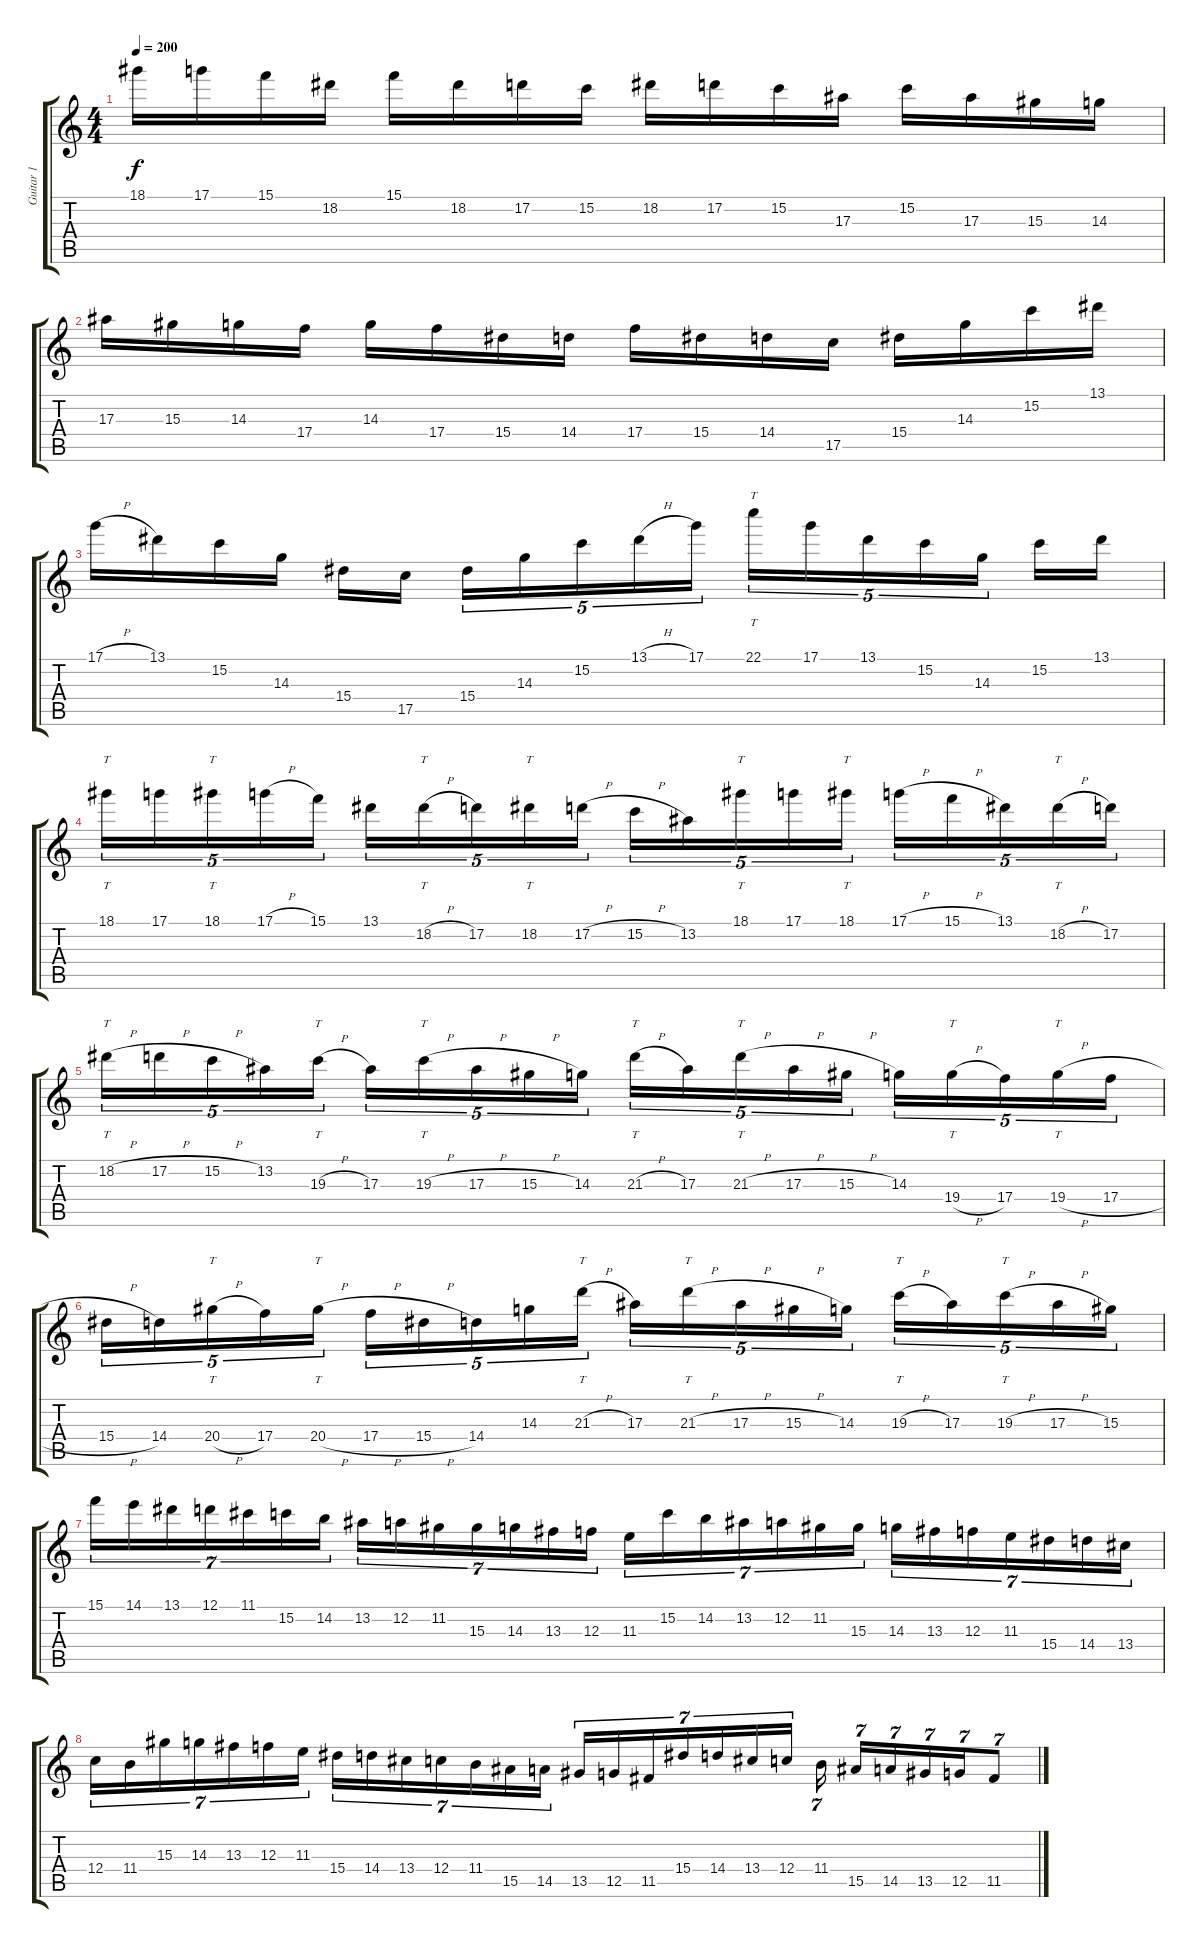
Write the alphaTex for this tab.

\track ("Guitar 1" "Guitar 1") {instrument distortionguitar}
\staff {score tabs}
\tuning (D4 A3 F3 C3 G2 C2) {hide}
\ts (4 4)
\tempo 200
\clef g2
\ks c
18.1.16{dy f} 17.1.16 15.1.16 18.2.16 15.1.16 18.2.16 17.2.16 15.2.16 18.2.16 17.2.16 15.2.16 17.3.16 15.2.16 17.3.16 15.3.16 14.3.16 |
17.3.16 15.3.16 14.3.16 17.4.16 14.3.16 17.4.16 15.4.16 14.4.16 17.4.16 15.4.16 14.4.16 17.5.16 15.4.16 14.3.16 15.2.16 13.1.16 |
17.1{h}.16 13.1.16 15.2.16 14.3.16 15.4.16 17.5.16{beam splitsecondary} 15.4.16{tu (5 4)} 14.3.16{tu (5 4)} 15.2.16{tu (5 4)} 13.1{h}.16{tu (5 4)} 17.1.16{tu (5 4) beam splitsecondary} 22.1.16{tt tu (5 4)} 17.1.16{tu (5 4)} 13.1.16{tu (5 4)} 15.2.16{tu (5 4)} 14.3.16{tu (5 4) beam splitsecondary} 15.2.16 13.1.16 |
18.1.16{tt tu (5 4)} 17.1.16{tu (5 4)} 18.1.16{tt tu (5 4)} 17.1{h}.16{tu (5 4)} 15.1.16{tu (5 4)} 13.1.16{tu (5 4)} 18.2{h}.16{tt tu (5 4)} 17.2.16{tu (5 4)} 18.2.16{tt tu (5 4)} 17.2{h}.16{tu (5 4)} 15.2{h}.16{tu (5 4)} 13.2.16{tu (5 4)} 18.1.16{tt tu (5 4)} 17.1.16{tu (5 4)} 18.1.16{tt tu (5 4)} 17.1{h}.16{tu (5 4)} 15.1{h}.16{tu (5 4)} 13.1.16{tu (5 4)} 18.2{h}.16{tt tu (5 4)} 17.2.16{tu (5 4)} |
18.2{h}.16{tt tu (5 4)} 17.2{h}.16{tu (5 4)} 15.2{h}.16{tu (5 4)} 13.2.16{tu (5 4)} 19.3{h}.16{tt tu (5 4)} 17.3.16{tu (5 4)} 19.3{h}.16{tt tu (5 4)} 17.3{h}.16{tu (5 4)} 15.3{h}.16{tu (5 4)} 14.3.16{tu (5 4)} 21.3{h}.16{tt tu (5 4)} 17.3.16{tu (5 4)} 21.3{h}.16{tt tu (5 4)} 17.3{h}.16{tu (5 4)} 15.3{h}.16{tu (5 4)} 14.3.16{tu (5 4)} 19.4{h}.16{tt tu (5 4)} 17.4.16{tu (5 4)} 19.4{h}.16{tt tu (5 4)} 17.4{h}.16{tu (5 4)} |
15.4{h}.16{tu (5 4)} 14.4.16{tu (5 4)} 20.4{h}.16{tt tu (5 4)} 17.4.16{tu (5 4)} 20.4{h}.16{tt tu (5 4)} 17.4{h}.16{tu (5 4)} 15.4{h}.16{tu (5 4)} 14.4.16{tu (5 4)} 14.3.16{tu (5 4)} 21.3{h}.16{tt tu (5 4)} 17.3.16{tu (5 4)} 21.3{h}.16{tt tu (5 4)} 17.3{h}.16{tu (5 4)} 15.3{h}.16{tu (5 4)} 14.3.16{tu (5 4)} 19.3{h}.16{tt tu (5 4)} 17.3.16{tu (5 4)} 19.3{h}.16{tt tu (5 4)} 17.3{h}.16{tu (5 4)} 15.3.16{tu (5 4)} |
15.1.16{tu (7 4)} 14.1.16{tu (7 4)} 13.1.16{tu (7 4)} 12.1.16{tu (7 4)} 11.1.16{tu (7 4)} 15.2.16{tu (7 4)} 14.2.16{tu (7 4)} 13.2.16{tu (7 4)} 12.2.16{tu (7 4)} 11.2.16{tu (7 4)} 15.3.16{tu (7 4)} 14.3.16{tu (7 4)} 13.3.16{tu (7 4)} 12.3.16{tu (7 4)} 11.3.16{tu (7 4)} 15.2.16{tu (7 4)} 14.2.16{tu (7 4)} 13.2.16{tu (7 4)} 12.2.16{tu (7 4)} 11.2.16{tu (7 4)} 15.3.16{tu (7 4)} 14.3.16{tu (7 4)} 13.3.16{tu (7 4)} 12.3.16{tu (7 4)} 11.3.16{tu (7 4)} 15.4.16{tu (7 4)} 14.4.16{tu (7 4)} 13.4.16{tu (7 4)} |
12.4.16{tu (7 4)} 11.4.16{tu (7 4)} 15.3.16{tu (7 4)} 14.3.16{tu (7 4)} 13.3.16{tu (7 4)} 12.3.16{tu (7 4)} 11.3.16{tu (7 4)} 15.4.16{tu (7 4)} 14.4.16{tu (7 4)} 13.4.16{tu (7 4)} 12.4.16{tu (7 4)} 11.4.16{tu (7 4)} 15.5.16{tu (7 4)} 14.5.16{tu (7 4)} 13.5.16{tu (7 4)} 12.5.16{tu (7 4)} 11.5.16{tu (7 4)} 15.4.16{tu (7 4)} 14.4.16{tu (7 4)} 13.4.16{tu (7 4)} 12.4.16{tu (7 4)} 11.4.16{tu (7 4)} 15.5.16{tu (7 4)} 14.5.16{tu (7 4)} 13.5.16{tu (7 4)} 12.5.16{tu (7 4)} 11.5.8{tu (7 4)}
